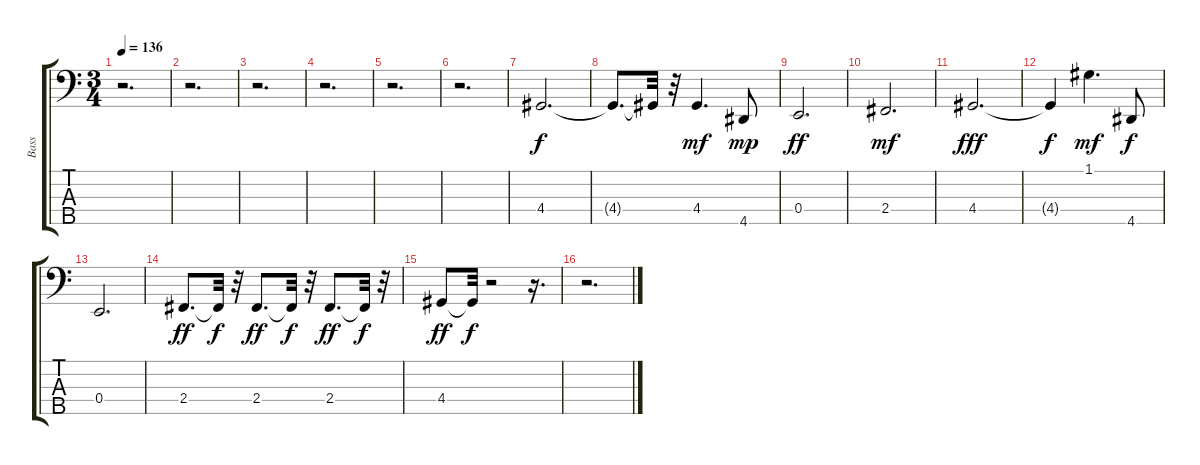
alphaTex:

\track ("Bass" "Bass") {instrument electricbassfinger}
\staff {score tabs}
\tuning (G2 D2 A1 E1 B0) {hide}
\ts (3 4)
\tempo 136
\clef f4
\ks c
r.2{d dy f} |
r.2{d} |
r.2{d} |
r.2{d} |
r.2{d} |
r.2{d} |
4.4.2{d} |
4.4{t}.8{d} 4.4{t}.32 r.32 4.4.4{d dy mf} 4.5.8{dy mp} |
0.4.2{d dy ff} |
2.4.2{d dy mf} |
4.4.2{d dy fff} |
4.4{t}.4{dy f} 1.1.4{d dy mf} 4.5.8{dy f} |
0.4.2{d} |
2.4.8{d dy ff} 2.4{t}.32{dy f} r.32 2.4.8{d dy ff} 2.4{t}.32{dy f} r.32 2.4.8{d dy ff} 2.4{t}.32{dy f} r.32 |
4.4.8{dy ff} 4.4{t}.32{dy f} r.2 r.16{d} |
r.2{d}
